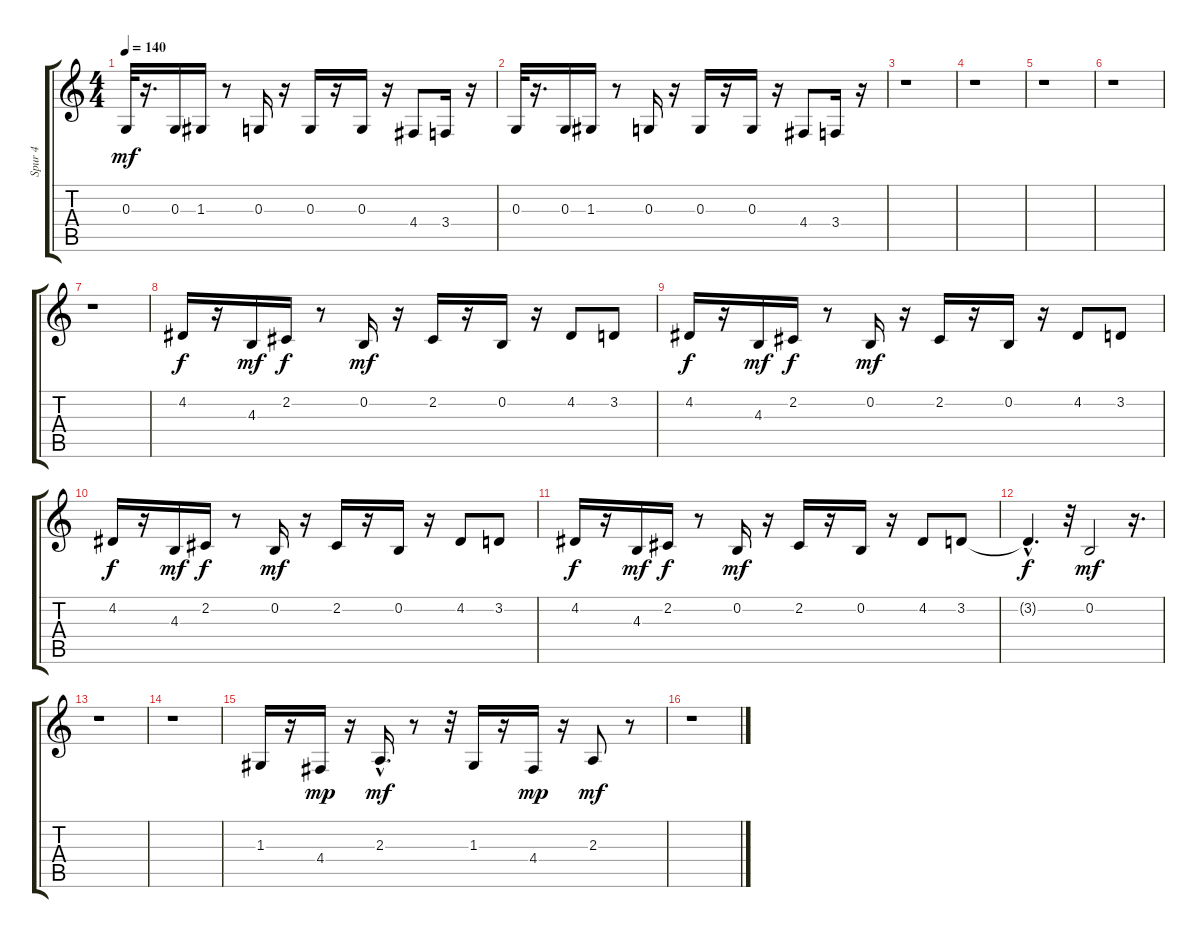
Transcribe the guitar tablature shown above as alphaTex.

\track ("Spur 4" "Spur 4") {instrument voiceoohs}
\staff {score tabs}
\tuning (E4 B3 G3 D3 A2 E2) {hide}
\ts (4 4)
\tempo 140
\clef g2
\ks c
0.3.32{dy mf} r.16{d} 0.3.16 1.3.16 r.8 0.3.16 r.16 0.3.16 r.16 0.3.16 r.16 4.4.8 3.4.16 r.16 |
0.3.32 r.16{d} 0.3.16 1.3.16 r.8 0.3.16 r.16 0.3.16 r.16 0.3.16 r.16 4.4.8 3.4.16 r.16 |
r.1 |
r.1 |
r.1 |
r.1 |
r.1 |
4.2.16{dy f} r.16 4.3.16{dy mf} 2.2.16{dy f} r.8 0.2.16{dy mf} r.16 2.2.16 r.16 0.2.16 r.16 4.2.8 3.2.8 |
4.2.16{dy f} r.16 4.3.16{dy mf} 2.2.16{dy f} r.8 0.2.16{dy mf} r.16 2.2.16 r.16 0.2.16 r.16 4.2.8 3.2.8 |
4.2.16{dy f} r.16 4.3.16{dy mf} 2.2.16{dy f} r.8 0.2.16{dy mf} r.16 2.2.16 r.16 0.2.16 r.16 4.2.8 3.2.8 |
4.2.16{dy f} r.16 4.3.16{dy mf} 2.2.16{dy f} r.8 0.2.16{dy mf} r.16 2.2.16 r.16 0.2.16 r.16 4.2.8 3.2.8 |
3.2{hac t}.4{d dy f} r.32 0.2.2{dy mf} r.16{d} |
r.1 |
r.1 |
1.3.16 r.16 4.4.16{dy mp} r.16 2.3{hac}.16{d dy mf} r.8 r.32 1.3.16 r.16 4.4.16{dy mp} r.16 2.3.8{dy mf} r.8 |
r.1
